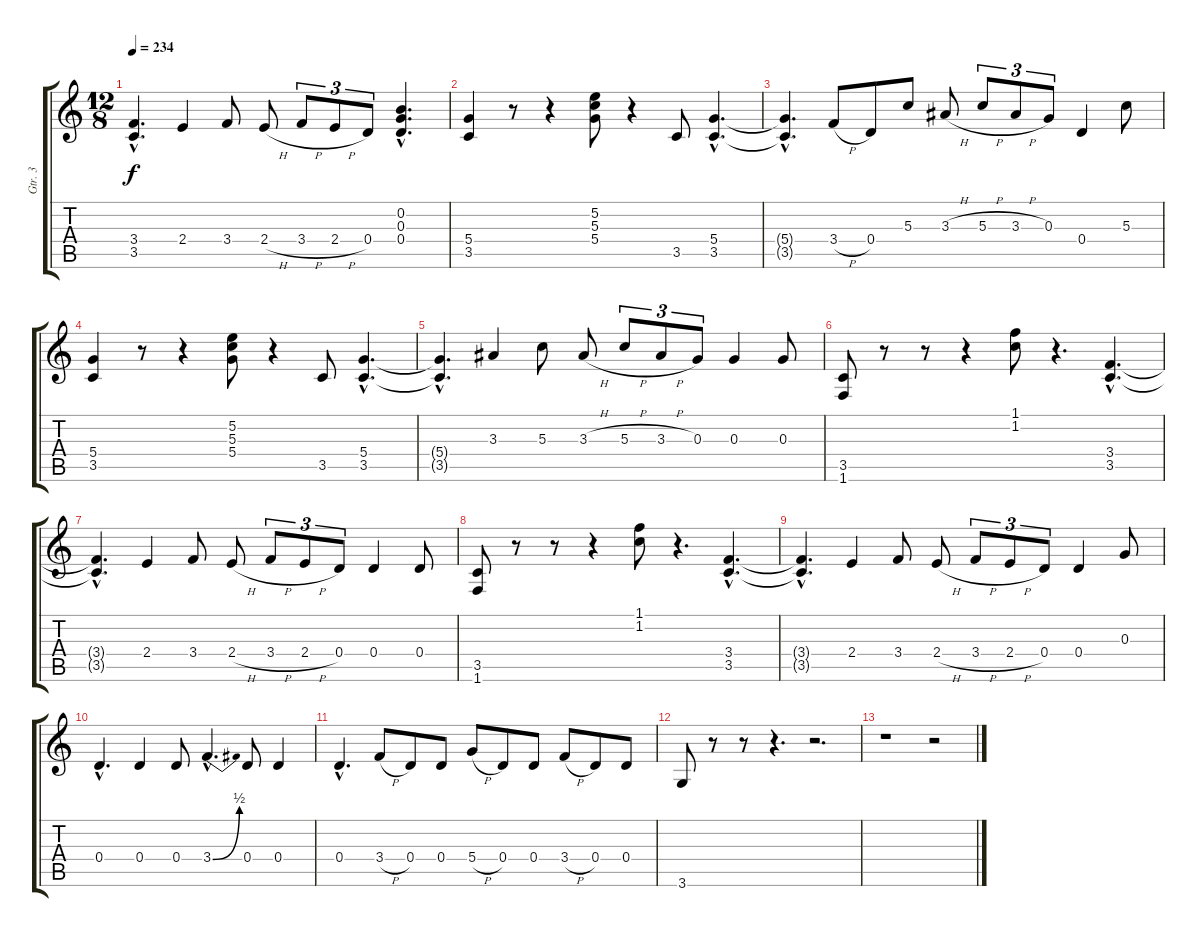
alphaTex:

\track ("Gtr. 3" "Gtr. 3") {instrument distortionguitar}
\staff {score tabs}
\tuning (E4 B3 G3 D3 A2 E2) {hide}
\ts (12 8)
\tempo 234
\clef g2
\ks c
(3.4{hac t} 3.5{hac t}).4{d dy f} 2.4.4 3.4.8 2.4{h}.8 3.4{h}.8{tu (3 2)} 2.4{h}.8{tu (3 2)} 0.4.8{tu (3 2)} (0.2{hac} 0.3{hac} 0.4{hac}).4{d} |
(5.4 3.5).4 r.8 r.4 (5.2 5.3 5.4).8 r.4 3.5.8 (5.4{hac} 3.5{hac}).4{d} |
(5.4{hac t} 3.5{hac t}).4{d} 3.4{h}.8 0.4.8 5.3.8 3.3{h}.8 5.3{h}.8{tu (3 2)} 3.3{h}.8{tu (3 2)} 0.3.8{tu (3 2)} 0.4.4 5.3.8 |
(5.4 3.5).4 r.8 r.4 (5.2 5.3 5.4).8 r.4 3.5.8 (5.4{hac} 3.5{hac}).4{d} |
(5.4{hac t} 3.5{hac t}).4{d} 3.3.4 5.3.8 3.3{h}.8 5.3{h}.8{tu (3 2)} 3.3{h}.8{tu (3 2)} 0.3.8{tu (3 2)} 0.3.4 0.3.8 |
(3.5 1.6).8 r.8 r.8 r.4 (1.1 1.2).8 r.4{d} (3.4{hac} 3.5{hac}).4{d} |
(3.4{hac t} 3.5{hac t}).4{d} 2.4.4 3.4.8 2.4{h}.8 3.4{h}.8{tu (3 2)} 2.4{h}.8{tu (3 2)} 0.4.8{tu (3 2)} 0.4.4 0.4.8 |
(3.5 1.6).8 r.8 r.8 r.4 (1.1 1.2).8 r.4{d} (3.4{hac} 3.5{hac}).4{d} |
(3.4{hac t} 3.5{hac t}).4{d} 2.4.4 3.4.8 2.4{h}.8 3.4{h}.8{tu (3 2)} 2.4{h}.8{tu (3 2)} 0.4.8{tu (3 2)} 0.4.4 0.3.8 |
0.4{hac}.4{d} 0.4.4 0.4.8 3.4{be (bend 0 0 60 2) hac}.4{d} 0.4.8 0.4.4 |
0.4{hac}.4{d} 3.4{h}.8 0.4.8 0.4.8 5.4{h}.8 0.4.8 0.4.8 3.4{h}.8 0.4.8 0.4.8 |
3.6.8 r.8 r.8 r.4{d} r.2{d} |
r.1 r.2
